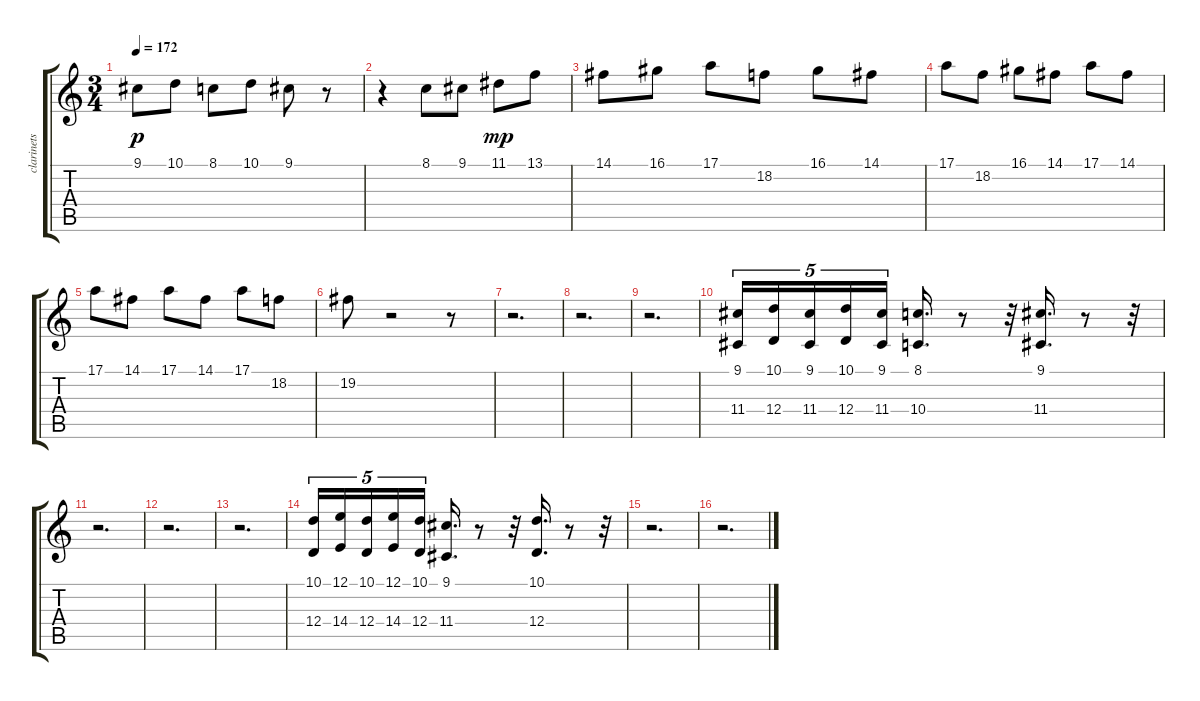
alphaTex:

\track ("clarinets" "clarinets") {instrument clarinet}
\staff {score tabs}
\tuning (E4 B3 G3 D3 A2 E2) {hide}
\ts (3 4)
\tempo 172
\clef g2
\ks c
9.1.8{dy p} 10.1.8 8.1.8 10.1.8 9.1.8 r.8 |
r.4 8.1.8 9.1.8 11.1.8{dy mp} 13.1.8 |
14.1.8 16.1.8 17.1.8 18.2.8 16.1.8 14.1.8 |
17.1.8 18.2.8 16.1.8 14.1.8 17.1.8 14.1.8 |
17.1.8 14.1.8 17.1.8 14.1.8 17.1.8 18.2.8 |
19.2.8 r.2 r.8 |
r.2{d} |
r.2{d} |
r.2{d} |
(9.1 11.4).16{tu (5 4)} (10.1 12.4).16{tu (5 4)} (9.1 11.4).16{tu (5 4)} (10.1 12.4).16{tu (5 4)} (9.1 11.4).16{tu (5 4)} (8.1 10.4).16{d} r.8 r.32 (9.1 11.4).16{d} r.8 r.32 |
r.2{d} |
r.2{d} |
r.2{d} |
(10.1 12.4).16{tu (5 4)} (12.1 14.4).16{tu (5 4)} (10.1 12.4).16{tu (5 4)} (12.1 14.4).16{tu (5 4)} (10.1 12.4).16{tu (5 4)} (9.1 11.4).16{d} r.8 r.32 (10.1 12.4).16{d} r.8 r.32 |
r.2{d} |
r.2{d}
